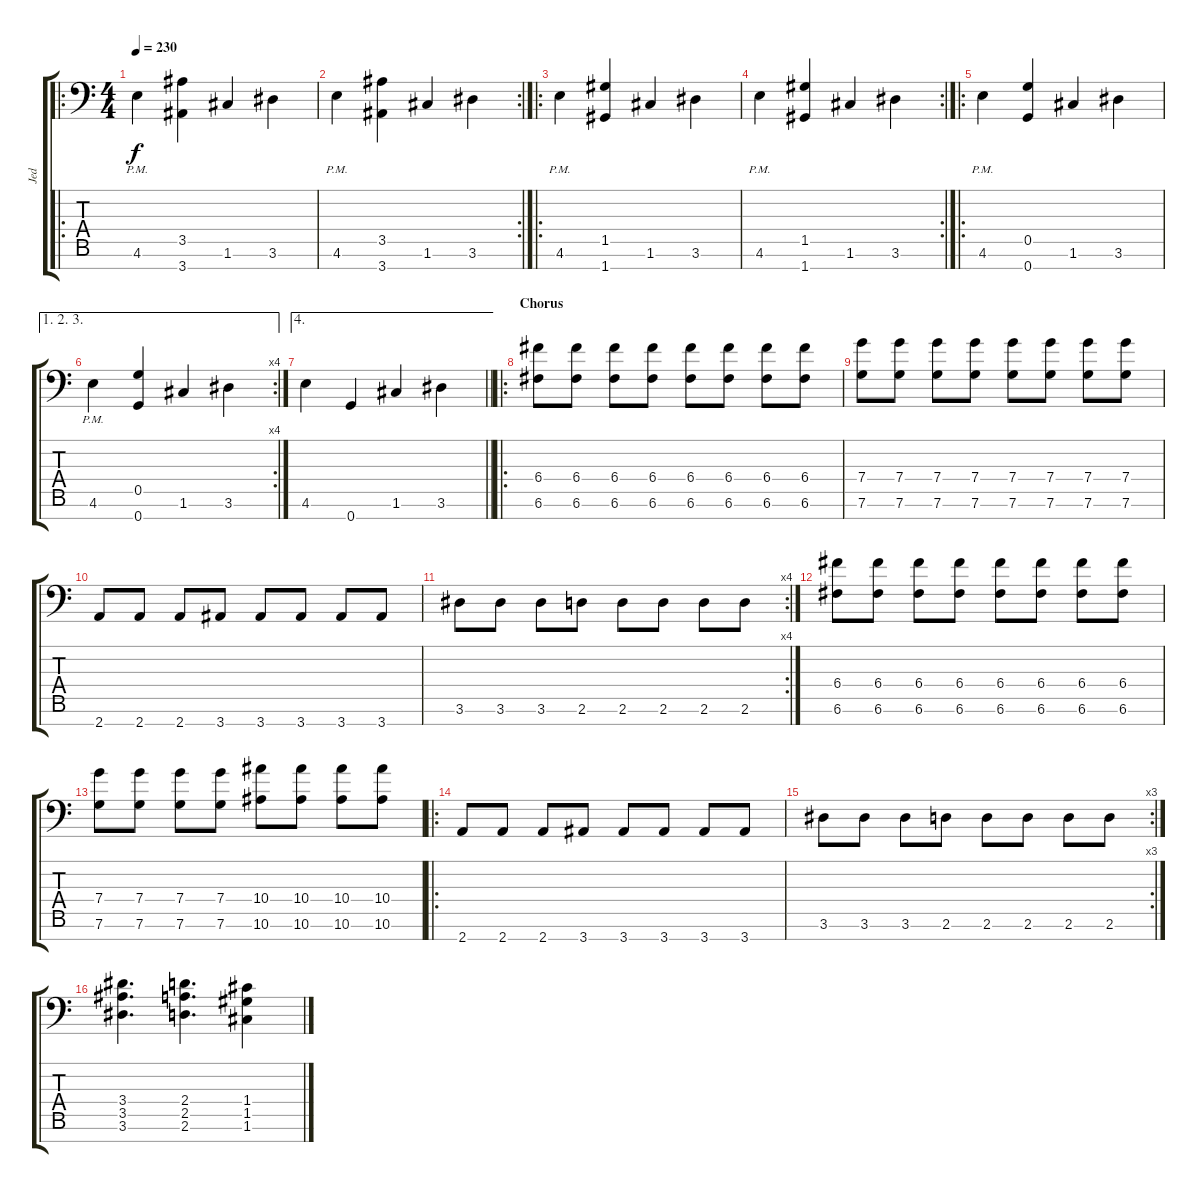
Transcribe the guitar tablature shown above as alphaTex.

\track ("Jed " "Jed ") {instrument distortionguitar}
\staff {score tabs}
\tuning (E4 C4 G3 C3 G2 C2 G1) {hide}
\ro
\ts (4 4)
\tempo 230
\clef f4
\ks c
4.6{pm}.4{dy f} (3.5 3.7).4 1.6.4 3.6.4 |
\rc 2
4.6{pm}.4 (3.5 3.7).4 1.6.4 3.6.4 |
\ro
4.6{pm}.4 (1.5 1.7).4 1.6.4 3.6.4 |
\rc 2
4.6{pm}.4 (1.5 1.7).4 1.6.4 3.6.4 |
\ro
4.6{pm}.4 (0.5 0.7).4 1.6.4 3.6.4 |
\ae (1 2 3)
\rc 4
4.6{pm}.4 (0.5 0.7).4 1.6.4 3.6.4 |
\ae 4
\barLineRight lightlight
4.6.4 0.7.4 1.6.4 3.6.4 |
\ro
\section ("" "Chorus")
(6.4 6.6).8 (6.4 6.6).8 (6.4 6.6).8 (6.4 6.6).8 (6.4 6.6).8 (6.4 6.6).8 (6.4 6.6).8 (6.4 6.6).8 |
(7.4 7.6).8 (7.4 7.6).8 (7.4 7.6).8 (7.4 7.6).8 (7.4 7.6).8 (7.4 7.6).8 (7.4 7.6).8 (7.4 7.6).8 |
2.7.8 2.7.8 2.7.8 3.7.8 3.7.8 3.7.8 3.7.8 3.7.8 |
\rc 4
3.6.8 3.6.8 3.6.8 2.6.8 2.6.8 2.6.8 2.6.8 2.6.8 |
(6.4 6.6).8 (6.4 6.6).8 (6.4 6.6).8 (6.4 6.6).8 (6.4 6.6).8 (6.4 6.6).8 (6.4 6.6).8 (6.4 6.6).8 |
(7.4 7.6).8 (7.4 7.6).8 (7.4 7.6).8 (7.4 7.6).8 (10.4 10.6).8 (10.4 10.6).8 (10.4 10.6).8 (10.4 10.6).8 |
\ro
2.7.8 2.7.8 2.7.8 3.7.8 3.7.8 3.7.8 3.7.8 3.7.8 |
\rc 3
3.6.8 3.6.8 3.6.8 2.6.8 2.6.8 2.6.8 2.6.8 2.6.8 |
(3.4 3.5 3.6).4{d} (2.4 2.5 2.6).4{d} (1.4 1.5 1.6).4
